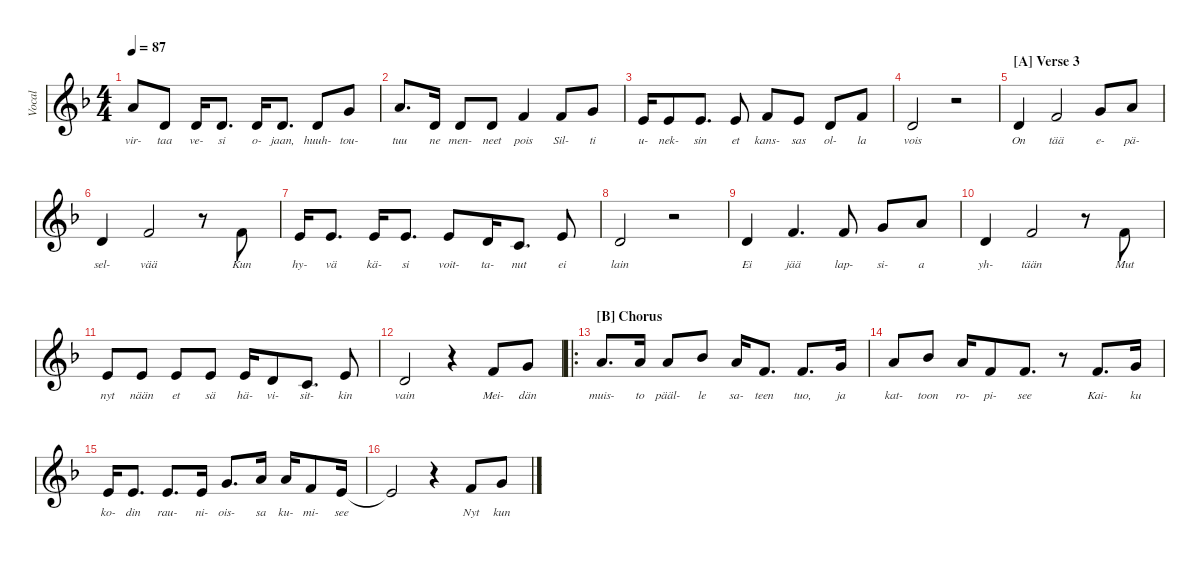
\defaultSystemsLayout 4
\hideDynamics
\bracketExtendMode nobrackets
\track ("Vocal" "Vocal") {instrument lead6voice}
\staff {score}
\tuning (E4 B3 G3 D3 A2 E2)
\ts (4 4)
\tempo 87
\clef g2
\ks f
5.1{acc forcenatural}.8{lyrics (0 "vir-") lyrics (1 "") lyrics (2 "") lyrics (3 "") lyrics (4 "") dy mf beam Up} 3.2{acc forcenatural}.8{lyrics (0 "taa") lyrics (1 "") lyrics (2 "") lyrics (3 "") lyrics (4 "") beam Up} 3.2{acc forcenatural}.16{lyrics (0 "ve-") lyrics (1 "") lyrics (2 "") lyrics (3 "") lyrics (4 "") beam Up} 3.2{acc forcenatural}.8{d lyrics (0 "si") lyrics (1 "") lyrics (2 "") lyrics (3 "") lyrics (4 "") beam Up} 3.2{acc forcenatural}.16{lyrics (0 "o-") lyrics (1 "") lyrics (2 "") lyrics (3 "") lyrics (4 "") beam Up} 3.2{acc forcenatural}.8{d lyrics (0 "jaan,") lyrics (1 "") lyrics (2 "") lyrics (3 "") lyrics (4 "") beam Up} 3.2{acc forcenatural}.8{lyrics (0 "huuh-") lyrics (1 "") lyrics (2 "") lyrics (3 "") lyrics (4 "") beam Up} 3.1{acc forcenatural}.8{lyrics (0 "tou-") lyrics (1 "") lyrics (2 "") lyrics (3 "") lyrics (4 "") beam Up} |
5.1{acc forcenatural}.8{d lyrics (0 "tuu") lyrics (1 "") lyrics (2 "") lyrics (3 "") lyrics (4 "") beam Up} 3.2{acc forcenatural}.16{lyrics (0 "ne") lyrics (1 "") lyrics (2 "") lyrics (3 "") lyrics (4 "") beam Up} 3.2{acc forcenatural}.8{lyrics (0 "men-") lyrics (1 "") lyrics (2 "") lyrics (3 "") lyrics (4 "") beam Up} 3.2{acc forcenatural}.8{lyrics (0 "neet") lyrics (1 "") lyrics (2 "") lyrics (3 "") lyrics (4 "") beam Up} 1.1{acc forcenatural}.4{lyrics (0 "pois") lyrics (1 "") lyrics (2 "") lyrics (3 "") lyrics (4 "") beam Up} 1.1{acc forcenatural}.8{lyrics (0 "Sil-") lyrics (1 "") lyrics (2 "") lyrics (3 "") lyrics (4 "") beam Up} 3.1{acc forcenatural}.8{lyrics (0 "ti") lyrics (1 "") lyrics (2 "") lyrics (3 "") lyrics (4 "") beam Up} |
0.1{acc forcenatural}.16{lyrics (0 "u-") lyrics (1 "") lyrics (2 "") lyrics (3 "") lyrics (4 "") beam Up} 0.1{acc forcenatural}.8{lyrics (0 "nek-") lyrics (1 "") lyrics (2 "") lyrics (3 "") lyrics (4 "") beam Up} 0.1{acc forcenatural}.8{d lyrics (0 "sin") lyrics (1 "") lyrics (2 "") lyrics (3 "") lyrics (4 "") beam Up} 0.1{acc forcenatural}.8{lyrics (0 "et") lyrics (1 "") lyrics (2 "") lyrics (3 "") lyrics (4 "") beam Up} 1.1{acc forcenatural}.8{lyrics (0 "kans-") lyrics (1 "") lyrics (2 "") lyrics (3 "") lyrics (4 "") beam Up} 0.1{acc forcenatural}.8{lyrics (0 "sas") lyrics (1 "") lyrics (2 "") lyrics (3 "") lyrics (4 "") beam Up} 3.2{acc forcenatural}.8{lyrics (0 "ol-") lyrics (1 "") lyrics (2 "") lyrics (3 "") lyrics (4 "") beam Up} 1.1{acc forcenatural}.8{lyrics (0 "la") lyrics (1 "") lyrics (2 "") lyrics (3 "") lyrics (4 "") beam Up} |
3.2{acc forcenatural}.2{lyrics (0 "vois") lyrics (1 "") lyrics (2 "") lyrics (3 "") lyrics (4 "") beam Up} r.2{beam Down} |
\section ("A" "Verse 3")
7.3{acc forcenatural}.4{lyrics (0 "On") lyrics (1 "") lyrics (2 "") lyrics (3 "") lyrics (4 "") beam Up} 6.2{acc forcenatural}.2{lyrics (0 "tää") lyrics (1 "") lyrics (2 "") lyrics (3 "") lyrics (4 "") beam Up} 3.1{acc forcenatural}.8{lyrics (0 "e-") lyrics (1 "") lyrics (2 "") lyrics (3 "") lyrics (4 "") beam Up} 5.1{acc forcenatural}.8{lyrics (0 "pä-") lyrics (1 "") lyrics (2 "") lyrics (3 "") lyrics (4 "") beam Up} |
7.3{acc forcenatural}.4{lyrics (0 "sel-") lyrics (1 "") lyrics (2 "") lyrics (3 "") lyrics (4 "") beam Up} 6.2{acc forcenatural}.2{lyrics (0 "vää") lyrics (1 "") lyrics (2 "") lyrics (3 "") lyrics (4 "") beam Up} r.8{beam Down} 6.2{acc forcenatural}.8{lyrics (0 "Kun") lyrics (1 "") lyrics (2 "") lyrics (3 "") lyrics (4 "") beam Up} |
5.2{acc forcenatural}.16{lyrics (0 "hy-") lyrics (1 "") lyrics (2 "") lyrics (3 "") lyrics (4 "") beam Up} 5.2{acc forcenatural}.8{d lyrics (0 "vä") lyrics (1 "") lyrics (2 "") lyrics (3 "") lyrics (4 "") beam Up} 5.2{acc forcenatural}.16{lyrics (0 "kä-") lyrics (1 "") lyrics (2 "") lyrics (3 "") lyrics (4 "") beam Up} 5.2{acc forcenatural}.8{d lyrics (0 "si") lyrics (1 "") lyrics (2 "") lyrics (3 "") lyrics (4 "") beam Up} 5.2{acc forcenatural}.8{lyrics (0 "voit-") lyrics (1 "") lyrics (2 "") lyrics (3 "") lyrics (4 "") beam Up} 3.2{acc forcenatural}.16{lyrics (0 "ta-") lyrics (1 "") lyrics (2 "") lyrics (3 "") lyrics (4 "") beam Up} 1.2{acc forcenatural}.8{d lyrics (0 "nut") lyrics (1 "") lyrics (2 "") lyrics (3 "") lyrics (4 "") beam Up} 5.2{acc forcenatural}.8{lyrics (0 "ei") lyrics (1 "") lyrics (2 "") lyrics (3 "") lyrics (4 "") beam Up} |
3.2{acc forcenatural}.2{lyrics (0 "lain") lyrics (1 "") lyrics (2 "") lyrics (3 "") lyrics (4 "") beam Up} r.2{beam Down} |
7.3{acc forcenatural}.4{lyrics (0 "Ei") lyrics (1 "") lyrics (2 "") lyrics (3 "") lyrics (4 "") beam Up} 6.2{acc forcenatural}.4{d lyrics (0 "jää") lyrics (1 "") lyrics (2 "") lyrics (3 "") lyrics (4 "") beam Up} 1.1{acc forcenatural}.8{lyrics (0 "lap-") lyrics (1 "") lyrics (2 "") lyrics (3 "") lyrics (4 "") beam Up} 3.1{acc forcenatural}.8{lyrics (0 "si-") lyrics (1 "") lyrics (2 "") lyrics (3 "") lyrics (4 "") beam Up} 5.1{acc forcenatural}.8{lyrics (0 "a") lyrics (1 "") lyrics (2 "") lyrics (3 "") lyrics (4 "") beam Up} |
7.3{acc forcenatural}.4{lyrics (0 "yh-") lyrics (1 "") lyrics (2 "") lyrics (3 "") lyrics (4 "") beam Up} 6.2{acc forcenatural}.2{lyrics (0 "tään") lyrics (1 "") lyrics (2 "") lyrics (3 "") lyrics (4 "") beam Up} r.8{beam Down} 6.2{acc forcenatural}.8{lyrics (0 "Mut") lyrics (1 "") lyrics (2 "") lyrics (3 "") lyrics (4 "") beam Up} |
5.2{acc forcenatural}.8{lyrics (0 "nyt") lyrics (1 "") lyrics (2 "") lyrics (3 "") lyrics (4 "") beam Up} 5.2{acc forcenatural}.8{lyrics (0 "nään") lyrics (1 "") lyrics (2 "") lyrics (3 "") lyrics (4 "") beam Up} 5.2{acc forcenatural}.8{lyrics (0 "et") lyrics (1 "") lyrics (2 "") lyrics (3 "") lyrics (4 "") beam Up} 5.2{acc forcenatural}.8{lyrics (0 "sä") lyrics (1 "") lyrics (2 "") lyrics (3 "") lyrics (4 "") beam Up} 5.2{acc forcenatural}.16{lyrics (0 "hä-") lyrics (1 "") lyrics (2 "") lyrics (3 "") lyrics (4 "") beam Up} 3.2{acc forcenatural}.8{lyrics (0 "vi-") lyrics (1 "") lyrics (2 "") lyrics (3 "") lyrics (4 "") beam Up} 1.2{acc forcenatural}.8{d lyrics (0 "sit-") lyrics (1 "") lyrics (2 "") lyrics (3 "") lyrics (4 "") beam Up} 5.2{acc forcenatural}.8{lyrics (0 "kin") lyrics (1 "") lyrics (2 "") lyrics (3 "") lyrics (4 "") beam Up} |
3.2{acc forcenatural}.2{lyrics (0 "vain") lyrics (1 "") lyrics (2 "") lyrics (3 "") lyrics (4 "") beam Up} r.4{beam Down} 1.1{acc forcenatural}.8{lyrics (0 "Mei-") lyrics (1 "") lyrics (2 "") lyrics (3 "") lyrics (4 "") beam Up} 3.1{acc forcenatural}.8{lyrics (0 "dän") lyrics (1 "") lyrics (2 "") lyrics (3 "") lyrics (4 "") beam Up} |
\ro
\section ("B" "Chorus")
5.1{acc forcenatural}.8{d lyrics (0 "muis-") lyrics (1 "") lyrics (2 "") lyrics (3 "") lyrics (4 "") beam Up} 5.1{acc forcenatural}.16{lyrics (0 "to") lyrics (1 "") lyrics (2 "") lyrics (3 "") lyrics (4 "") beam Up} 5.1{acc forcenatural}.8{lyrics (0 "pääl-") lyrics (1 "") lyrics (2 "") lyrics (3 "") lyrics (4 "") beam Up} 6.1{acc b}.8{lyrics (0 "le") lyrics (1 "") lyrics (2 "") lyrics (3 "") lyrics (4 "") beam Up} 5.1{acc forcenatural}.16{lyrics (0 "sa-") lyrics (1 "") lyrics (2 "") lyrics (3 "") lyrics (4 "") beam Up} 1.1{acc forcenatural}.8{d lyrics (0 "teen") lyrics (1 "") lyrics (2 "") lyrics (3 "") lyrics (4 "") beam Up} 1.1{acc forcenatural}.8{d lyrics (0 "tuo,") lyrics (1 "") lyrics (2 "") lyrics (3 "") lyrics (4 "") beam Up} 3.1{acc forcenatural}.16{lyrics (0 "ja") lyrics (1 "") lyrics (2 "") lyrics (3 "") lyrics (4 "") beam Up} |
5.1{acc forcenatural}.8{lyrics (0 "kat-") lyrics (1 "") lyrics (2 "") lyrics (3 "") lyrics (4 "") beam Up} 6.1{acc b}.8{lyrics (0 "toon") lyrics (1 "") lyrics (2 "") lyrics (3 "") lyrics (4 "") beam Up} 5.1{acc forcenatural}.16{lyrics (0 "ro-") lyrics (1 "") lyrics (2 "") lyrics (3 "") lyrics (4 "") beam Up} 1.1{acc forcenatural}.8{lyrics (0 "pi-") lyrics (1 "") lyrics (2 "") lyrics (3 "") lyrics (4 "") beam Up} 1.1{acc forcenatural}.8{d lyrics (0 "see") lyrics (1 "") lyrics (2 "") lyrics (3 "") lyrics (4 "") beam Up} r.8{beam Down} 1.1{acc forcenatural}.8{d lyrics (0 "Kai-") lyrics (1 "") lyrics (2 "") lyrics (3 "") lyrics (4 "") beam Up} 3.1{acc forcenatural}.16{lyrics (0 "ku") lyrics (1 "") lyrics (2 "") lyrics (3 "") lyrics (4 "") beam Up} |
0.1{acc forcenatural}.16{lyrics (0 "ko-") lyrics (1 "") lyrics (2 "") lyrics (3 "") lyrics (4 "") beam Up} 0.1{acc forcenatural}.8{d lyrics (0 "din") lyrics (1 "") lyrics (2 "") lyrics (3 "") lyrics (4 "") beam Up} 0.1{acc forcenatural}.8{d lyrics (0 "rau-") lyrics (1 "") lyrics (2 "") lyrics (3 "") lyrics (4 "") beam Up} 0.1{acc forcenatural}.16{lyrics (0 "ni-") lyrics (1 "") lyrics (2 "") lyrics (3 "") lyrics (4 "") beam Up} 3.1{acc forcenatural}.8{d lyrics (0 "ois-") lyrics (1 "") lyrics (2 "") lyrics (3 "") lyrics (4 "") beam Up} 5.1{acc forcenatural}.16{lyrics (0 "sa") lyrics (1 "") lyrics (2 "") lyrics (3 "") lyrics (4 "") beam Up} 5.1{acc forcenatural}.16{lyrics (0 "ku-") lyrics (1 "") lyrics (2 "") lyrics (3 "") lyrics (4 "") beam Up} 1.1{acc forcenatural}.8{lyrics (0 "mi-") lyrics (1 "") lyrics (2 "") lyrics (3 "") lyrics (4 "") beam Up} 0.1{acc forcenatural}.16{lyrics (0 "see") lyrics (1 "") lyrics (2 "") lyrics (3 "") lyrics (4 "") beam Up} |
0.1{t acc forcenatural}.2{beam Up} r.4{beam Down} 1.1{acc forcenatural}.8{lyrics (0 "Nyt") lyrics (1 "") lyrics (2 "") lyrics (3 "") lyrics (4 "") beam Up} 3.1{acc forcenatural}.8{lyrics (0 "kun") lyrics (1 "") lyrics (2 "") lyrics (3 "") lyrics (4 "") beam Up}
